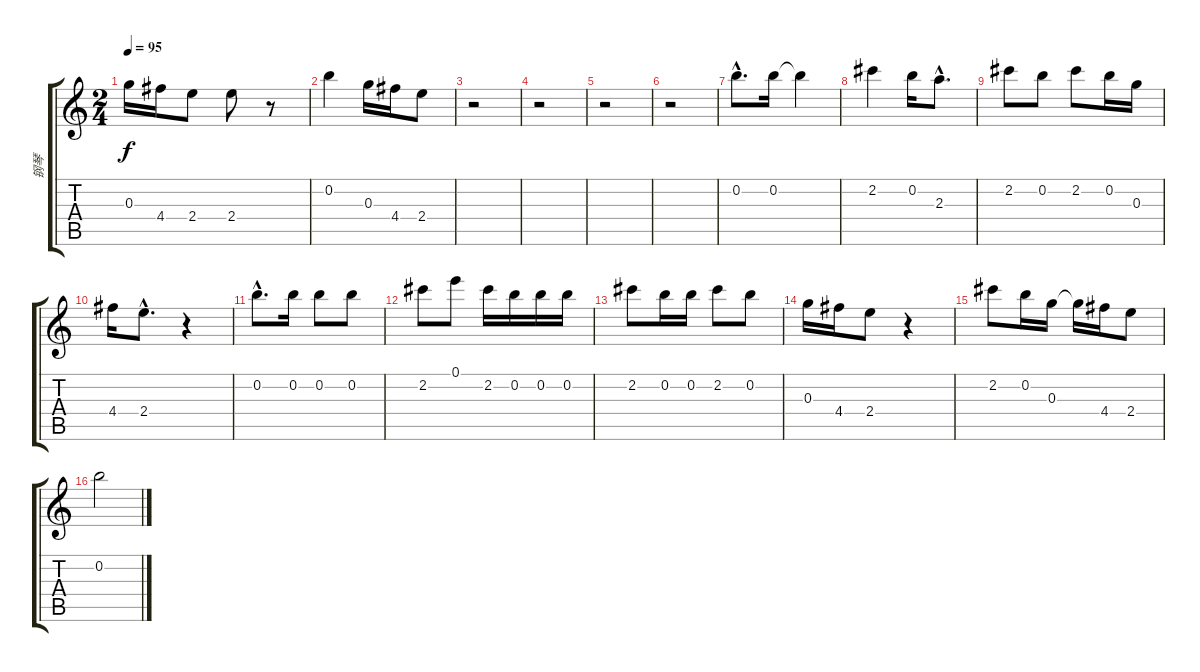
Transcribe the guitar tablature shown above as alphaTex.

\track ("钢琴" "钢琴") {instrument acousticgrandpiano}
\staff {score tabs}
\tuning (E6 B5 G5 D5 A4 E4) {hide}
\ts (2 4)
\tempo 95
\clef g2
\ks c
0.3.16{dy f} 4.4.16 2.4.8 2.4.8 r.8 |
0.2.4 0.3.16 4.4.16 2.4.8 |
r.2 |
r.2 |
r.2 |
r.2 |
0.2{hac}.8{d} 0.2.16 0.2{t}.4 |
2.2.4 0.2.16 2.3{hac}.8{d} |
2.2.8 0.2.8 2.2.8 0.2.16 0.3.16 |
4.4.16 2.4{hac}.8{d} r.4 |
0.2{hac}.8{d} 0.2.16 0.2.8 0.2.8 |
2.2.8 0.1.8 2.2.16 0.2.16 0.2.16 0.2.16 |
2.2.8 0.2.16 0.2.16 2.2.8 0.2.8 |
0.3.16 4.4.16 2.4.8 r.4 |
2.2.8 0.2.16 0.3.16 0.3{t}.16 4.4.16 2.4.8 |
0.2.2
